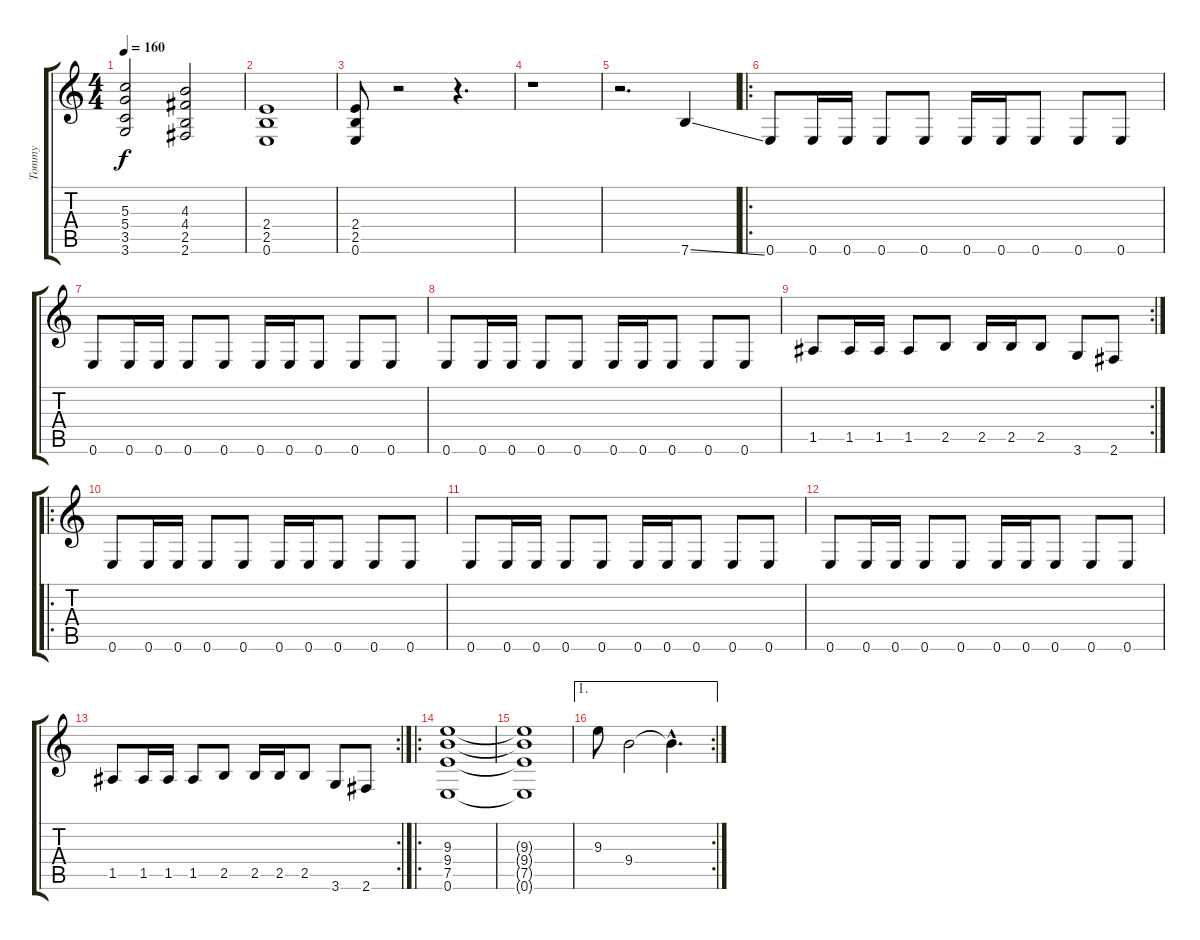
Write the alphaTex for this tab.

\track ("Tommy" "Tommy") {instrument distortionguitar}
\staff {score tabs}
\tuning (E4 B3 G3 D3 A2 E2) {hide}
\ts (4 4)
\tempo 160
\clef g2
\ks c
(5.3 5.4 3.5 3.6).2{dy f} (4.3 4.4 2.5 2.6).2 |
(2.4 2.5 0.6).1 |
(2.4 2.5 0.6).8 r.2 r.4{d} |
r.1 |
r.2{d} 7.6{ss}.4 |
\ro
0.6.8 0.6.16 0.6.16 0.6.8 0.6.8 0.6.16 0.6.16 0.6.8 0.6.8 0.6.8 |
0.6.8 0.6.16 0.6.16 0.6.8 0.6.8 0.6.16 0.6.16 0.6.8 0.6.8 0.6.8 |
0.6.8 0.6.16 0.6.16 0.6.8 0.6.8 0.6.16 0.6.16 0.6.8 0.6.8 0.6.8 |
\rc 2
1.5.8 1.5.16 1.5.16 1.5.8 2.5.8 2.5.16 2.5.16 2.5.8 3.6.8 2.6.8 |
\ro
0.6.8 0.6.16 0.6.16 0.6.8 0.6.8 0.6.16 0.6.16 0.6.8 0.6.8 0.6.8 |
0.6.8 0.6.16 0.6.16 0.6.8 0.6.8 0.6.16 0.6.16 0.6.8 0.6.8 0.6.8 |
0.6.8 0.6.16 0.6.16 0.6.8 0.6.8 0.6.16 0.6.16 0.6.8 0.6.8 0.6.8 |
\rc 2
1.5.8 1.5.16 1.5.16 1.5.8 2.5.8 2.5.16 2.5.16 2.5.8 3.6.8 2.6.8 |
\ro
(9.3 9.4 7.5 0.6).1 |
(9.3{t} 9.4{t} 7.5{t} 0.6{t}).1 |
\ae 1
\rc 2
9.3.8 9.4.2 9.4{hac t}.4{d}
